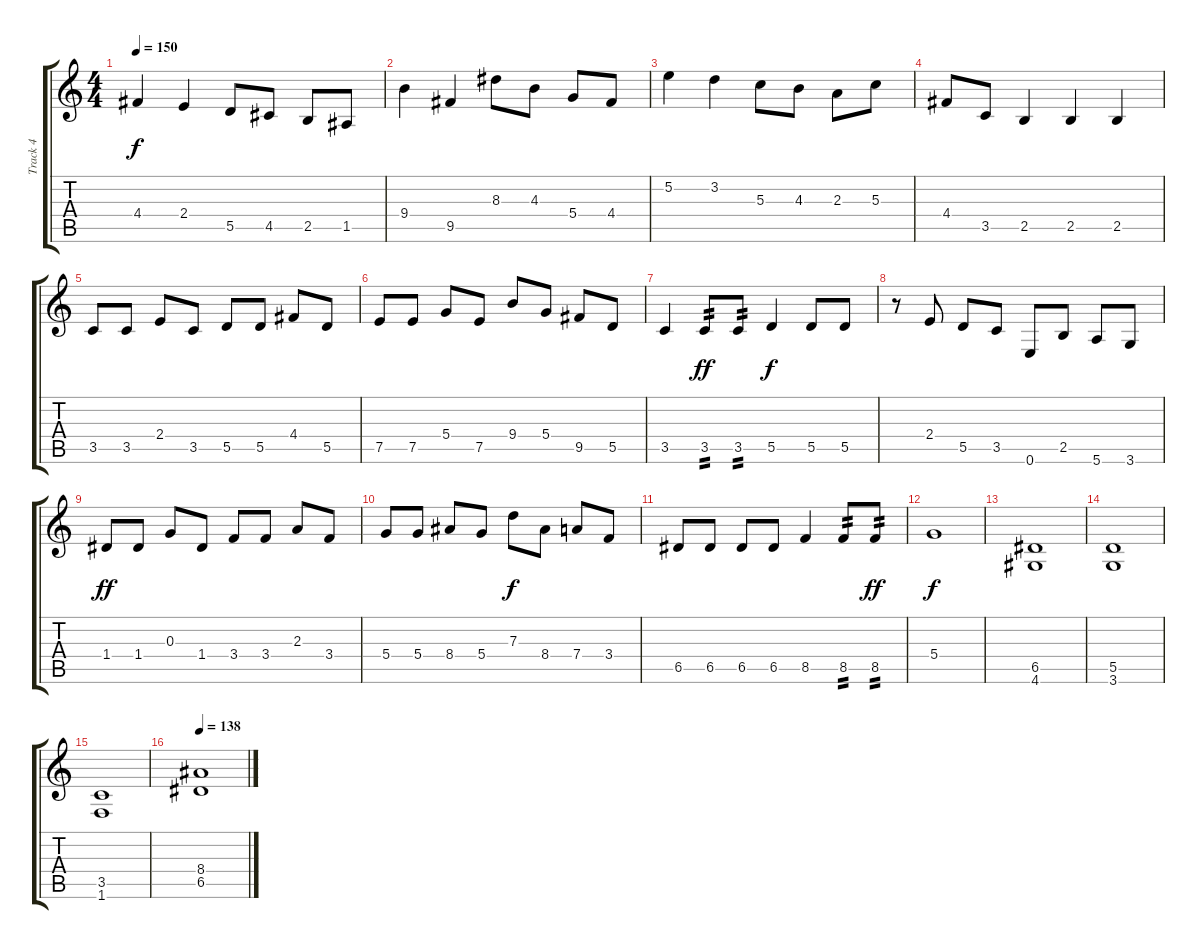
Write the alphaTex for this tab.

\track ("Track 4" "Track 4") {instrument overdrivenguitar}
\staff {score tabs}
\tuning (E4 B3 G3 D3 A2 E2) {hide}
\ts (4 4)
\tempo 150
\clef g2
\ks c
4.4.4{dy f} 2.4.4 5.5.8 4.5.8 2.5.8 1.5.8 |
9.4.4 9.5.4 8.3.8 4.3.8 5.4.8 4.4.8 |
5.2.4 3.2.4 5.3.8 4.3.8 2.3.8 5.3.8 |
4.4.8 3.5.8 2.5.4 2.5.4 2.5.4 |
3.5.8 3.5.8 2.4.8 3.5.8 5.5.8 5.5.8 4.4.8 5.5.8 |
7.5.8 7.5.8 5.4.8 7.5.8 9.4.8 5.4.8 9.5.8 5.5.8 |
3.5.4 3.5.8{tp 2 dy ff} 3.5.8{tp 2} 5.5.4{dy f} 5.5.8 5.5.8 |
r.8 2.4.8 5.5.8 3.5.8 0.6.8 2.5.8 5.6.8 3.6.8 |
1.4.8{dy ff} 1.4.8 0.3.8 1.4.8 3.4.8 3.4.8 2.3.8 3.4.8 |
5.4.8 5.4.8 8.4.8 5.4.8 7.3.8{dy f} 8.4.8 7.4.8 3.4.8 |
6.5.8 6.5.8 6.5.8 6.5.8 8.5.4 8.5.8{tp 2} 8.5.8{tp 2 dy ff} |
5.4.1{dy f} |
(6.5 4.6).1 |
(5.5 3.6).1 |
(3.5 1.6).1 |
\tempo 138
(8.4 6.5).1
